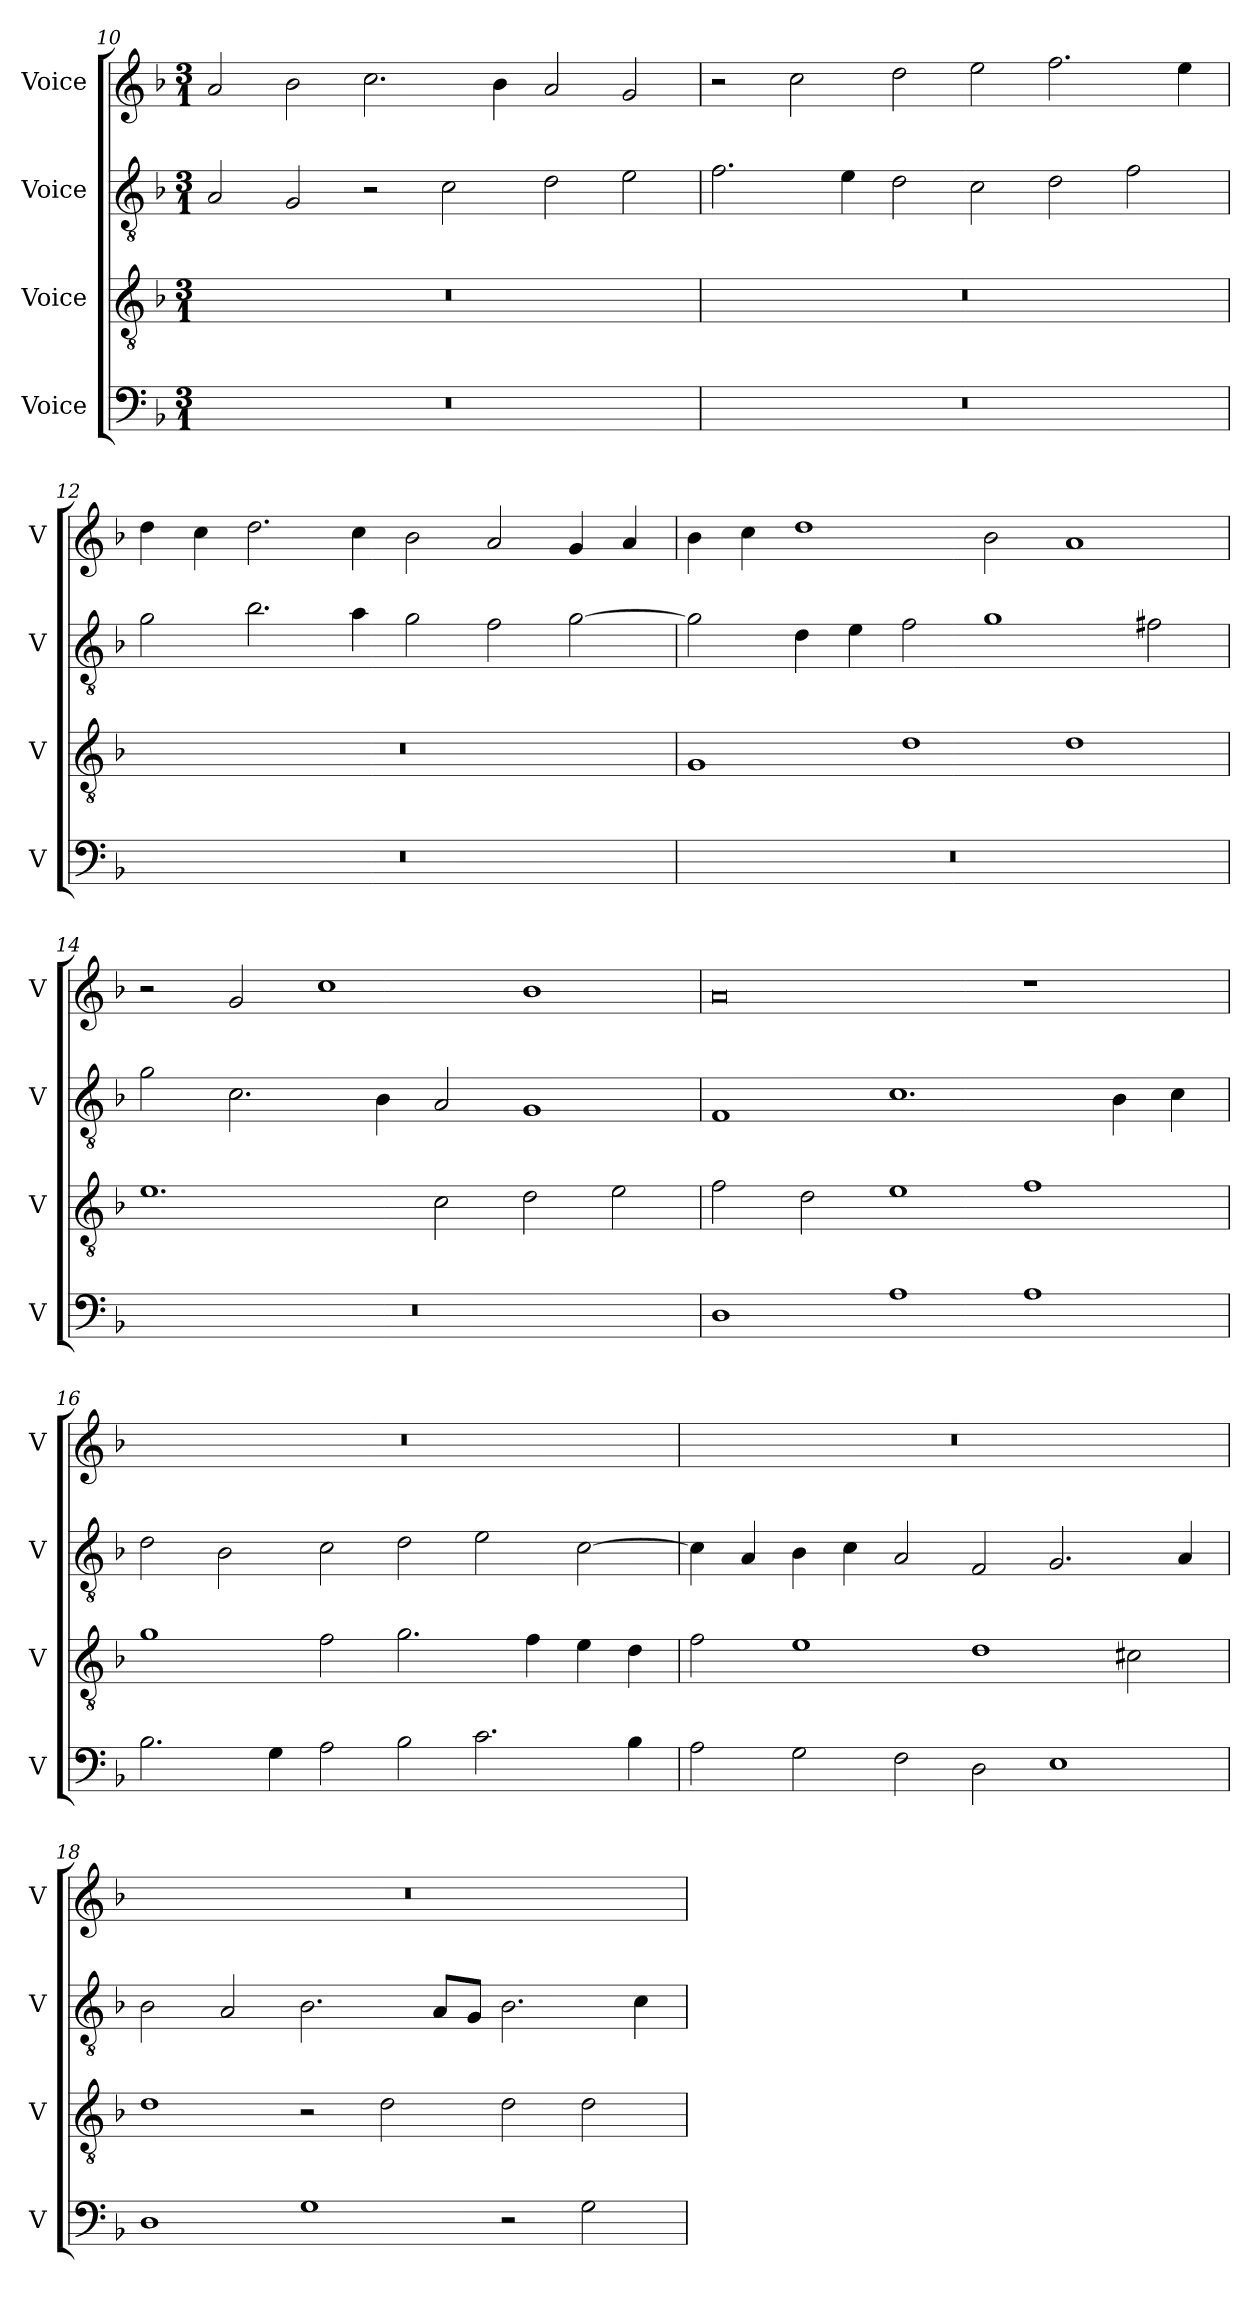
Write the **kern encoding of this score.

**kern	**kern	**kern	**kern
*part4	*part3	*part2	*part1
*staff4	*staff3	*staff2	*staff1
*I"Voice	*I"Voice	*I"Voice	*I"Voice
*I'V	*I'V	*I'V	*I'V
!!LO:LB:g=z
*clefF4	*clefGv2	*clefGv2	*clefG2
*k[b-]	*k[b-]	*k[b-]	*k[b-]
*M3/1	*M3/1	*M3/1	*M3/1
=10	=10	=10	=10
0.r	0.r	2A/	2a/
.	.	2G/	2b-\
.	.	2r	2.cc\
.	.	2c\	.
.	.	.	4b-\
.	.	2d\	2a/
.	.	2e\	2g/
=11	=11	=11	=11
0.r	0.r	2.f\	2r
.	.	.	2cc\
.	.	4e\	.
.	.	2d\	2dd\
.	.	2c\	2ee\
.	.	2d\	2.ff\
.	.	2f\	.
.	.	.	4ee\
!!LO:LB:g=z
=12	=12	=12	=12
0.r	0.r	2g\	4dd\
.	.	.	4cc\
.	.	2.b-\	2.dd\
.	.	4a\	4cc\
.	.	2g\	2b-\
.	.	2f\	2a/
.	.	[2g\	4g/
.	.	.	4a/
=13	=13	=13	=13
0.r	1G	2g\]	4b-\
.	.	.	4cc\
.	.	4d\	1dd
.	.	4e\	.
.	1d	2f\	.
.	.	1g	2b-\
.	1d	.	1a
.	.	2f#X\	.
!!LO:LB:g=z
=14	=14	=14	=14
0.r	1.e	2g\	2r
.	.	2.c\	2g/
.	.	.	1cc
.	.	4B-\	.
.	2c\	2A/	.
.	2d\	1G	1b-
.	2e\	.	.
=15	=15	=15	=15
1D	2f\	1F	0a
.	2d\	.	.
1A	1e	1.c	.
1A	1f	.	1r
.	.	4B-\	.
.	.	4c\	.
!!LO:PB:g=z
=16	=16	=16	=16
2.B-\	1g	2d\	0.r
.	.	2B-\	.
4G\	.	.	.
2A\	2f\	2c\	.
2B-\	2.g\	2d\	.
2.c\	.	2e\	.
.	4f\	.	.
.	4e\	[2c\	.
4B-\	4d\	.	.
=17	=17	=17	=17
2A\	2f\	4c\]	0.r
.	.	4A/	.
2G\	1e	4B-\	.
.	.	4c\	.
2F\	.	2A/	.
2D\	1d	2F/	.
1E	.	2.G/	.
.	2c#X\	.	.
.	.	4A/	.
!!LO:LB:g=z
=18	=18	=18	=18
1D	1d	2B-\	0.r
.	.	2A/	.
1G	2r	2.B-\	.
.	2d\	.	.
.	.	8A/L	.
.	.	8G/J	.
2r	2d\	2.B-\	.
2G\	2d\	.	.
.	.	4c\	.
=	=	=	=
*-	*-	*-	*-
